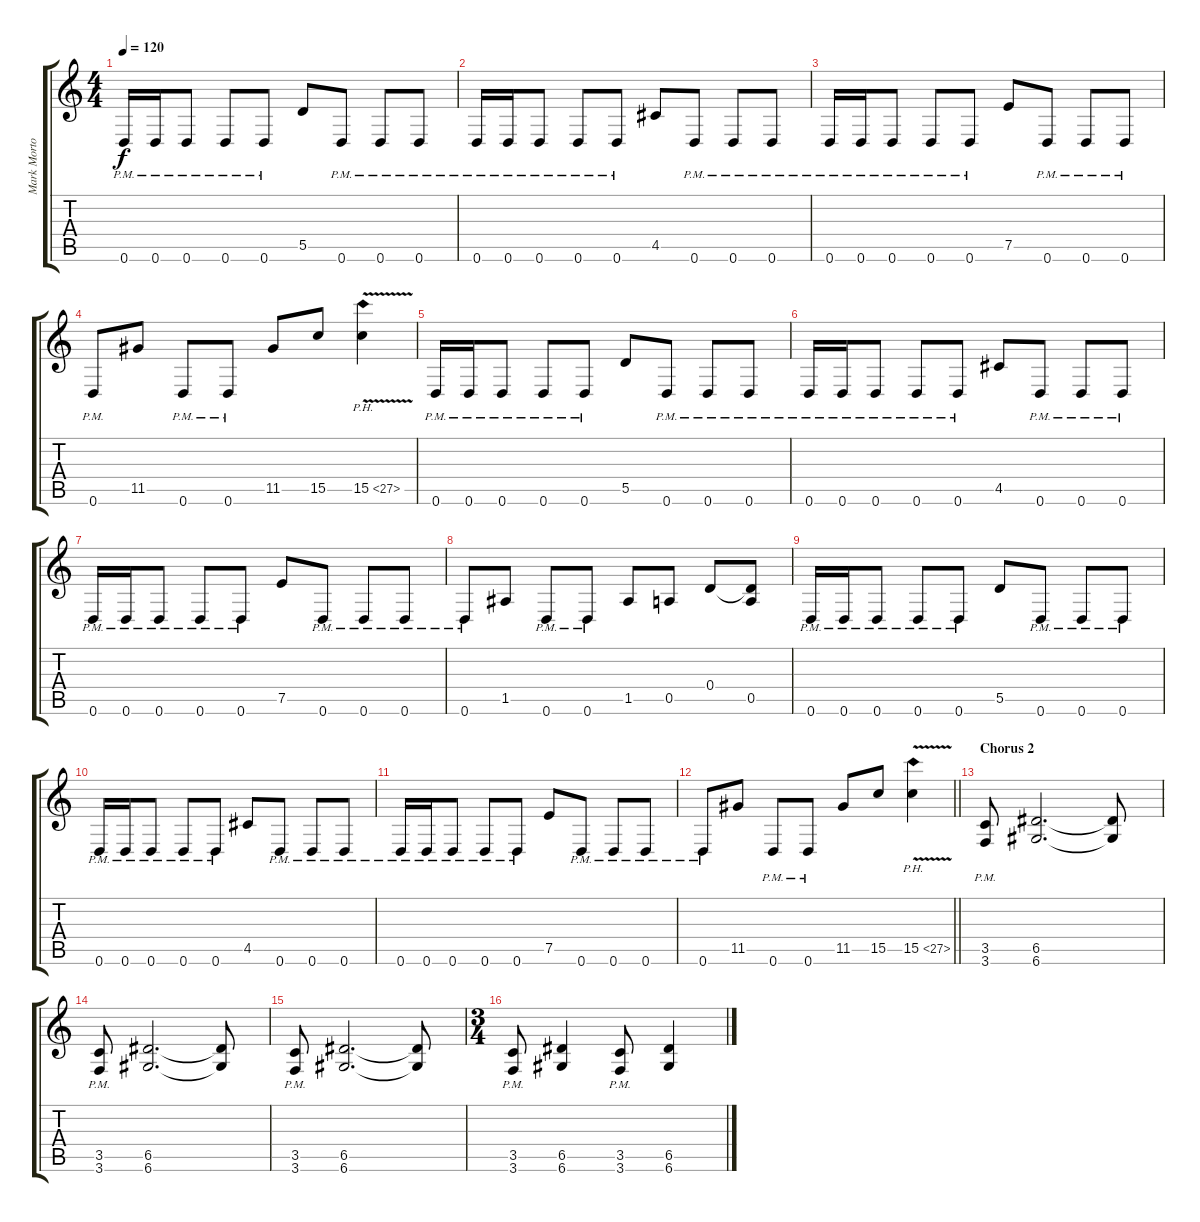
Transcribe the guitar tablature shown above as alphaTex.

\track ("Mark Morton - Rhythm" "Mark Morto") {instrument distortionguitar}
\staff {score tabs}
\tuning (E4 B3 G3 D3 A2 D2) {hide}
\ts (4 4)
\tempo 120
\clef g2
\ks c
0.6{pm}.16{dy f} 0.6{pm}.16 0.6{pm}.8 0.6{pm}.8 0.6{pm}.8 5.5.8 0.6{pm}.8 0.6{pm}.8 0.6{pm}.8 |
0.6{pm}.16 0.6{pm}.16 0.6{pm}.8 0.6{pm}.8 0.6{pm}.8 4.5.8 0.6{pm}.8 0.6{pm}.8 0.6{pm}.8 |
0.6{pm}.16 0.6{pm}.16 0.6{pm}.8 0.6{pm}.8 0.6{pm}.8 7.5.8 0.6{pm}.8 0.6{pm}.8 0.6{pm}.8 |
0.6{pm}.8 11.5.8 0.6{pm}.8 0.6{pm}.8 11.5.8 15.5.8 15.5{ph 12 v}.4 |
0.6{pm}.16 0.6{pm}.16 0.6{pm}.8 0.6{pm}.8 0.6{pm}.8 5.5.8 0.6{pm}.8 0.6{pm}.8 0.6{pm}.8 |
0.6{pm}.16 0.6{pm}.16 0.6{pm}.8 0.6{pm}.8 0.6{pm}.8 4.5.8 0.6{pm}.8 0.6{pm}.8 0.6{pm}.8 |
0.6{pm}.16 0.6{pm}.16 0.6{pm}.8 0.6{pm}.8 0.6{pm}.8 7.5.8 0.6{pm}.8 0.6{pm}.8 0.6{pm}.8 |
0.6{pm}.8 1.5.8 0.6{pm}.8 0.6{pm}.8 1.5.8 0.5.8 0.4.8 (0.4{t} 0.5).8 |
0.6{pm}.16 0.6{pm}.16 0.6{pm}.8 0.6{pm}.8 0.6{pm}.8 5.5.8 0.6{pm}.8 0.6{pm}.8 0.6{pm}.8 |
0.6{pm}.16 0.6{pm}.16 0.6{pm}.8 0.6{pm}.8 0.6{pm}.8 4.5.8 0.6{pm}.8 0.6{pm}.8 0.6{pm}.8 |
0.6{pm}.16 0.6{pm}.16 0.6{pm}.8 0.6{pm}.8 0.6{pm}.8 7.5.8 0.6{pm}.8 0.6{pm}.8 0.6{pm}.8 |
\barLineRight lightlight
0.6{pm}.8 11.5.8 0.6{pm}.8 0.6{pm}.8 11.5.8 15.5.8 15.5{ph 12 v}.4 |
\section ("" "Chorus 2")
(3.5{pm} 3.6{pm}).8 (6.5 6.6).2{d} (6.5{t} 6.6{t}).8 |
(3.5{pm} 3.6{pm}).8 (6.5 6.6).2{d} (6.5{t} 6.6{t}).8 |
(3.5{pm} 3.6{pm}).8 (6.5 6.6).2{d} (6.5{t} 6.6{t}).8 |
\ts (3 4)
(3.5{pm} 3.6{pm}).8 (6.5 6.6).4 (3.5{pm} 3.6{pm}).8 (6.5 6.6).4
